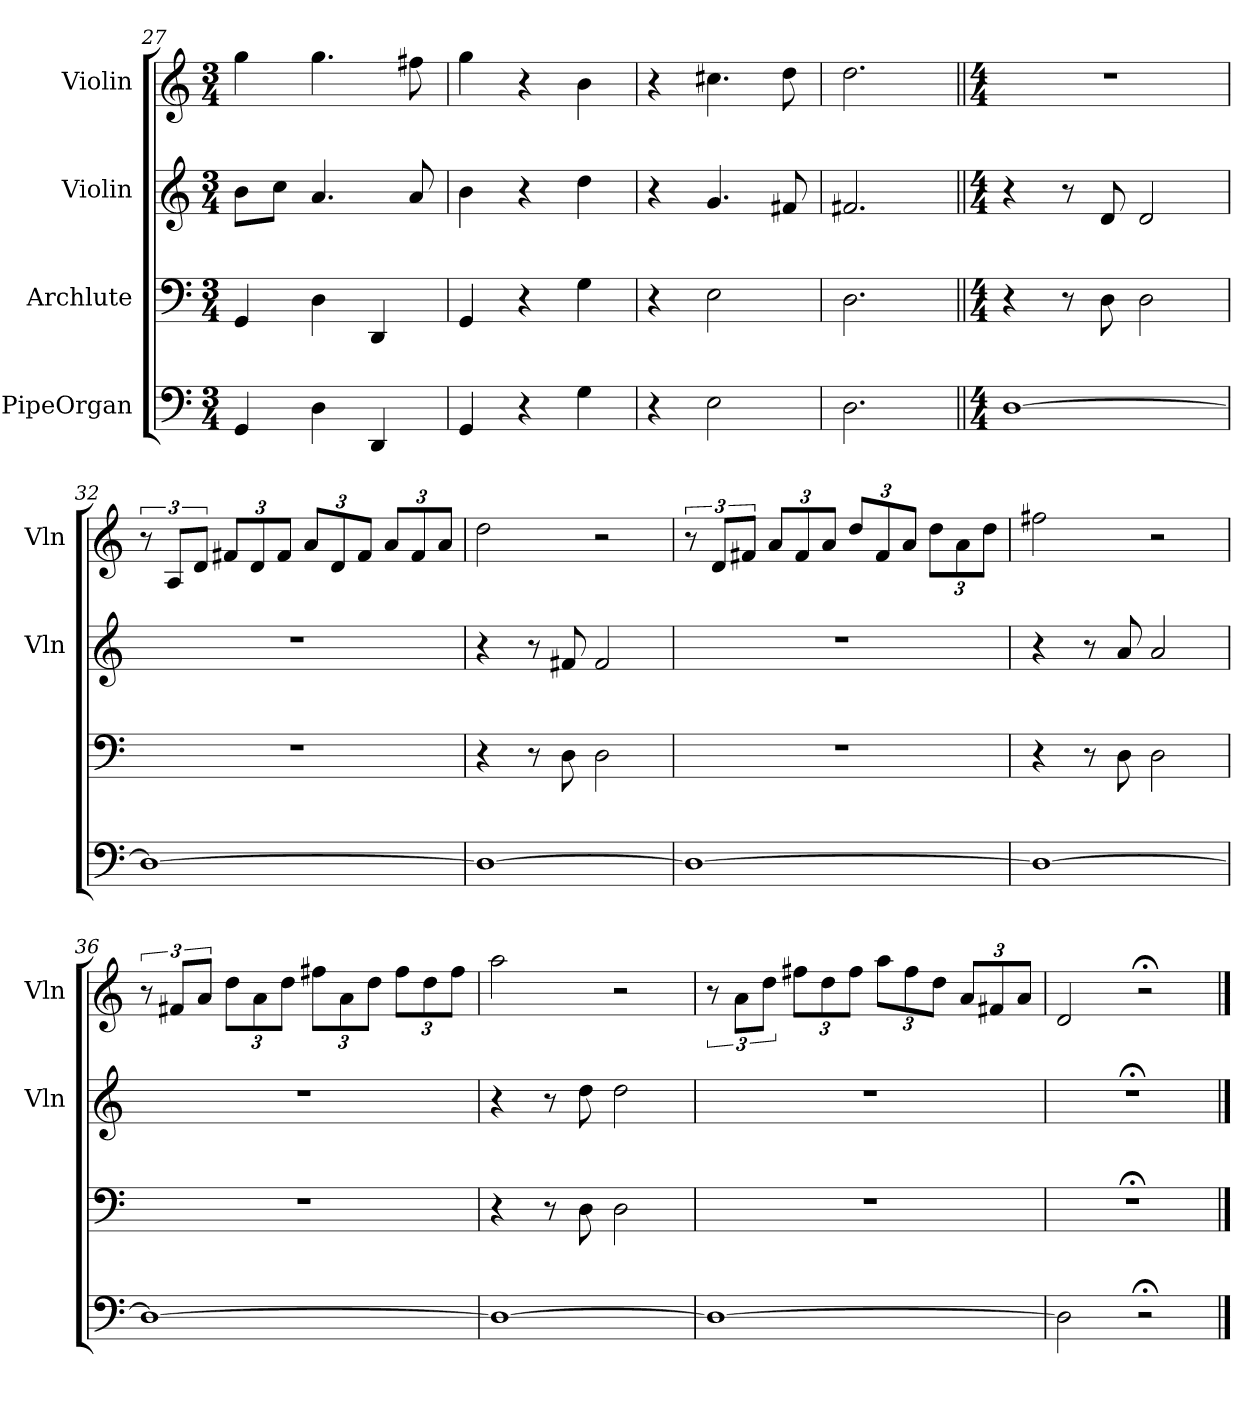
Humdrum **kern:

**kern	**kern	**kern	**kern
*part4	*part3	*part2	*part1
*staff4	*staff3	*staff2	*staff1
*I"PipeOrgan	*I"Archlute	*I"Violin	*I"Violin
*	*	*I'Vln	*I'Vln
*clefF4	*clefF4	*clefG2	*clefG2
*k[]	*k[]	*k[]	*k[]
*M3/4	*M3/4	*M3/4	*M3/4
=27	=27	=27	=27
4GG/	4GG/	8b\L	4gg\
.	.	8cc\J	.
4D\	4D\	4.a/	4.gg\
4DD/	4DD/	.	.
.	.	8a/	8ff#X\
=28	=28	=28	=28
4GG/	4GG/	4b\	4gg\
4r	4r	4r	4r
*	*	*	*MM78
4G\	4G\	4dd\	4b\
=29	=29	=29	=29
4r	4r	4r	4r
2E\	2E\	4.g/	4.cc#X\
.	.	8f#X/	8dd\
=30	=30	=30	=30
2.D\	2.D\	2.f#X/	2.dd\
=31||	=31||	=31||	=31||
*M4/4	*M4/4	*M4/4	*M4/4
*	*	*	*MM114
[1D\	4r	4r	1r
.	8r	8r	.
.	8D\	8d/	.
.	2D\	2d/	.
=32	=32	=32	=32
1D\_	1r	1r	12r
.	.	.	12A/L
.	.	.	12d/J
.	.	.	12f#X/L
.	.	.	12d/
.	.	.	12f#/J
.	.	.	12a/L
.	.	.	12d/
.	.	.	12f#/J
.	.	.	12a/L
.	.	.	12f#/
.	.	.	12a/J
=33	=33	=33	=33
1D\_	4r	4r	2dd\
.	8r	8r	.
.	8D\	8f#X/	.
.	2D\	2f#/	2r
=34	=34	=34	=34
1D\_	1r	1r	12r
.	.	.	12d/L
.	.	.	12f#X/J
.	.	.	12a/L
.	.	.	12f#/
.	.	.	12a/J
.	.	.	12dd/L
.	.	.	12f#/
.	.	.	12a/J
.	.	.	12dd\L
.	.	.	12a\
.	.	.	12dd\J
=35	=35	=35	=35
1D\_	4r	4r	2ff#X\
.	8r	8r	.
.	8D\	8a/	.
.	2D\	2a/	2r
=36	=36	=36	=36
1D\_	1r	1r	12r
.	.	.	12f#X/L
.	.	.	12a/J
.	.	.	12dd\L
.	.	.	12a\
.	.	.	12dd\J
.	.	.	12ff#X\L
.	.	.	12a\
.	.	.	12dd\J
.	.	.	12ff#\L
.	.	.	12dd\
.	.	.	12ff#\J
=37	=37	=37	=37
1D\_	4r	4r	2aa\
.	8r	8r	.
.	8D\	8dd\	.
.	2D\	2dd\	2r
=38	=38	=38	=38
1D\_	1r	1r	12r
.	.	.	12a\L
.	.	.	12dd\J
.	.	.	12ff#X\L
.	.	.	12dd\
.	.	.	12ff#\J
.	.	.	12aa\L
.	.	.	12ff#\
.	.	.	12dd\J
.	.	.	12a/L
.	.	.	12f#X/
.	.	.	12a/J
=39	=39	=39	=39
2D\]	1r;<	1r;<	2d/
2r;<	.	.	2r;<
==	==	==	==
*-	*-	*-	*-
